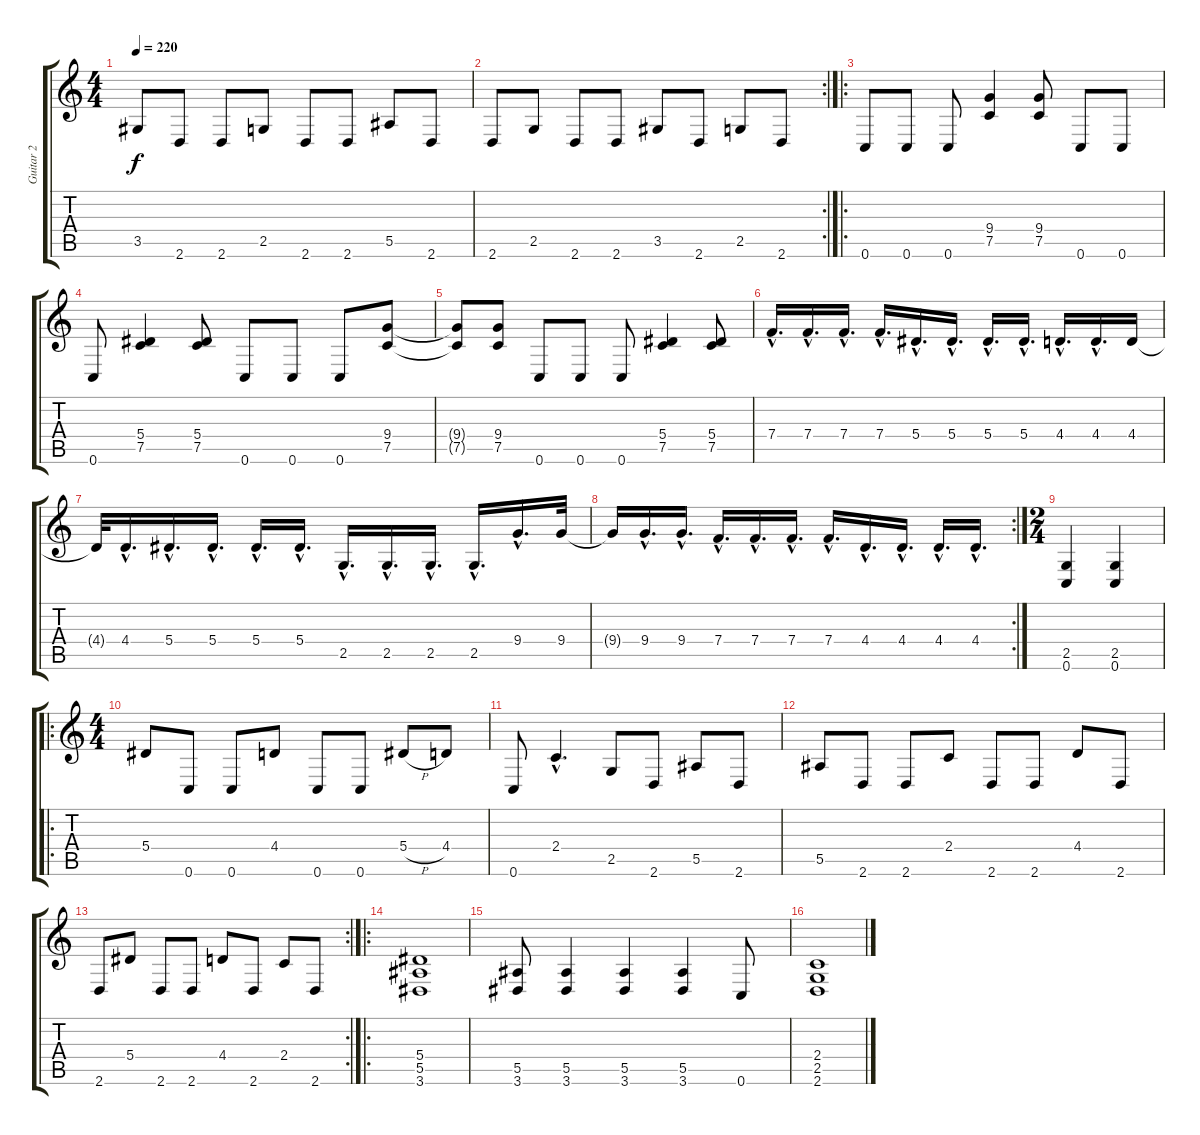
\track ("Guitar 2" "Guitar 2") {instrument distortionguitar}
\staff {score tabs}
\tuning (C4 G3 Eb3 Bb2 F2 C2) {hide}
\ts (4 4)
\tempo 220
\clef g2
\ks c
3.5.8{dy f} 2.6.8 2.6.8 2.5.8 2.6.8 2.6.8 5.5.8 2.6.8 |
\rc 2
2.6.8 2.5.8 2.6.8 2.6.8 3.5.8 2.6.8 2.5.8 2.6.8 |
\ro
0.6.8 0.6.8 0.6.8 (9.4 7.5).4 (9.4 7.5).8 0.6.8 0.6.8 |
0.6.8 (5.4 7.5).4 (5.4 7.5).8 0.6.8 0.6.8 0.6.8 (9.4 7.5).8 |
(9.4{t} 7.5{t}).8 (9.4 7.5).8 0.6.8 0.6.8 0.6.8 (5.4 7.5).4 (5.4 7.5).8 |
7.4{hac}.16{d} 7.4{hac}.16{d} 7.4{hac}.16{d} 7.4{hac}.16{d} 5.4{hac}.16{d} 5.4{hac}.16{d} 5.4{hac}.16{d} 5.4{hac}.16{d} 4.4{hac}.16{d} 4.4{hac}.16{d} 4.4.16 |
4.4{t}.32 4.4{hac}.16{d} 5.4{hac}.16{d} 5.4{hac}.16{d} 5.4{hac}.16{d} 5.4{hac}.16{d} 2.5{hac}.16{d} 2.5{hac}.16{d} 2.5{hac}.16{d} 2.5{hac}.16{d} 9.4{hac}.16{d} 9.4.32 |
\rc 2
9.4{t}.16 9.4{hac}.16{d} 9.4{hac}.16{d} 7.4{hac}.16{d} 7.4{hac}.16{d} 7.4{hac}.16{d} 7.4{hac}.16{d} 4.4{hac}.16{d} 4.4{hac}.16{d} 4.4{hac}.16{d} 4.4{hac}.16{d} |
\ts (2 4)
(2.5 0.6).4 (2.5 0.6).4 |
\ro
\ts (4 4)
5.4.8 0.6.8 0.6.8 4.4.8 0.6.8 0.6.8 5.4{h}.8 4.4.8 |
0.6.8 2.4{hac}.4{d} 2.5.8 2.6.8 5.5.8 2.6.8 |
5.5.8 2.6.8 2.6.8 2.4.8 2.6.8 2.6.8 4.4.8 2.6.8 |
\rc 2
2.6.8 5.4.8 2.6.8 2.6.8 4.4.8 2.6.8 2.4.8 2.6.8 |
\ro
(5.4 5.5 3.6).1 |
(5.5 3.6).8 (5.5 3.6).4 (5.5 3.6).4 (5.5 3.6).4 0.6.8 |
(2.4 2.5 2.6).1
